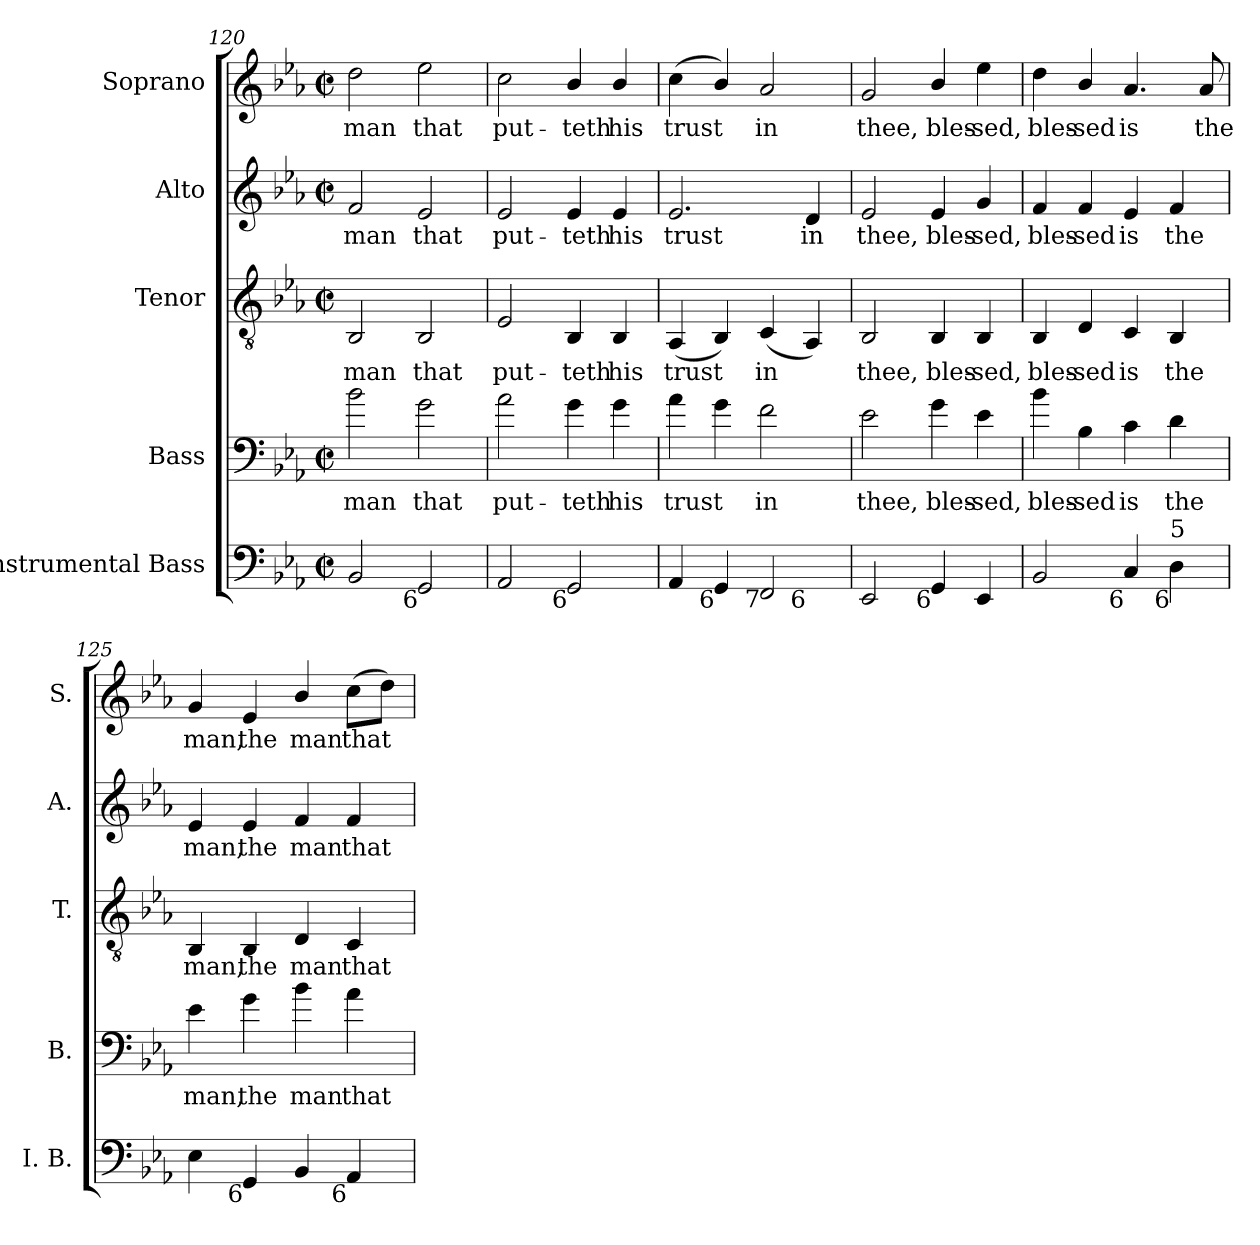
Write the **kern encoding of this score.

**kern	**kern	**text	**kern	**text	**kern	**text	**kern	**text
*part5	*part4	*part4	*part3	*part3	*part2	*part2	*part1	*part1
*staff5	*staff4	*staff4	*staff3	*staff3	*staff2	*staff2	*staff1	*staff1
*I"Instrumental Bass	*I"Bass	*	*I"Tenor	*	*I"Alto	*	*I"Soprano	*
*I'I. B.	*I'B.	*	*I'T.	*	*I'A.	*	*I'S.	*
*clefF4	*clefF4	*	*clefGv2	*	*clefG2	*	*clefG2	*
*	*ITrd8c14	*	*	*	*	*	*	*
*k[b-e-a-]	*k[b-e-a-]	*	*k[b-e-a-]	*	*k[b-e-a-]	*	*k[b-e-a-]	*
*E-:	*E-:	*	*E-:	*	*E-:	*	*E-:	*
*M2/2	*M2/2	*	*M2/2	*	*M2/2	*	*M2/2	*
*met(c|)	*met(c|)	*	*met(c|)	*	*met(c|)	*	*met(c|)	*
=120	=120	=120	=120	=120	=120	=120	=120	=120
!	!	!LO:LY:b:color=#000000	!	!	!	!	!	!
!	!	!	!	!LO:LY:b:color=#000000	!	!	!	!
!	!	!	!	!	!	!LO:LY:b:color=#000000	!	!
!	!	!	!	!	!	!	!	!LO:LY:b:color=#000000
2BB-i/	2B-i\	man	2BB-i/	man	2fi/	man	2ddi\	man
!	!	!LO:LY:b:color=#000000	!	!	!	!	!	!
!	!	!	!	!LO:LY:b:color=#000000	!	!	!	!
!	!	!	!	!	!	!LO:LY:b:color=#000000	!	!
!LO:TX:b:rj:t=6	!	!	!	!	!	!	!	!
!	!	!	!	!	!	!	!	!LO:LY:b:color=#000000
2GGi/	2Gi\	that	2BB-i/	that	2e-i/	that	2ee-i\	that
!!LO:PB:g=z
=121	=121	=121	=121	=121	=121	=121	=121	=121
!	!	!LO:LY:b:color=#000000	!	!	!	!	!	!
!	!	!	!	!LO:LY:b:color=#000000	!	!	!	!
!	!	!	!	!	!	!LO:LY:b:color=#000000	!	!
!	!	!	!	!	!	!	!	!LO:LY:b:color=#000000
2AA-i/	2A-i\	put-	2E-i/	put-	2e-i/	put-	2cci\	put-
!	!	!LO:LY:b:color=#000000	!	!	!	!	!	!
!	!	!	!	!LO:LY:b:color=#000000	!	!	!	!
!	!	!	!	!	!	!LO:LY:b:color=#000000	!	!
!LO:TX:b:rj:t=6	!	!	!	!	!	!	!	!
!	!	!	!	!	!	!	!	!LO:LY:b:color=#000000
2GGi/	4Gi\	-teth	4BB-i/	-teth	4e-i/	-teth	4b-i/	-teth
!	!	!LO:LY:b:color=#000000	!	!	!	!	!	!
!	!	!	!	!LO:LY:b:color=#000000	!	!	!	!
!	!	!	!	!	!	!LO:LY:b:color=#000000	!	!
!	!	!	!	!	!	!	!	!LO:LY:b:color=#000000
.	4Gi\	his	4BB-i/	his	4e-i/	his	4b-i/	his
=122	=122	=122	=122	=122	=122	=122	=122	=122
!	!	!LO:LY:b:color=#000000	!	!	!	!	!	!
!	!	!	!	!LO:LY:b:color=#000000	!	!	!	!
!	!	!	!	!	!	!LO:LY:b:color=#000000	!	!
!	!	!	!	!	!	!	!	!LO:LY:b:color=#000000
*^	*	*	*	*	*	*	*	*
4AA-i/	2.ryy	4A-i\	trust	(4AA-i/	trust	2.e-i/	trust	(4cci\	trust
!LO:TX:b:rj:t=6	!	!	!	!	!	!	!	!	!
4GGi/	.	4Gi\	.	4BB-i/)	.	.	.	4b-i/)	.
!	!	!	!LO:LY:b:color=#000000	!	!	!	!	!	!
!	!	!	!	!	!LO:LY:b:color=#000000	!	!	!	!
!LO:TX:b:rj:t=7	!	!	!	!	!	!	!	!	!
!	!	!	!	!	!	!	!	!	!LO:LY:b:color=#000000
2FFi/	.	2Fi\	in	(4Ci/	in	.	.	2a-i/	in
!	!LO:TX:b:rj:t=6	!	!	!	!	!	!	!	!
!	!	!	!	!	!	!	!LO:LY:b:color=#000000	!	!
.	4ryy	.	.	4AA-i/)	.	4di/	in	.	.
*v	*v	*	*	*	*	*	*	*	*
=123	=123	=123	=123	=123	=123	=123	=123	=123
*^	*	*	*	*	*	*	*	*
!	!	!	!LO:LY:b:color=#000000	!	!	!	!	!	!
*v	*v	*	*	*	*	*	*	*	*
*^	*	*	*	*	*	*	*	*
!	!	!	!	!	!LO:LY:b:color=#000000	!	!	!	!
*v	*v	*	*	*	*	*	*	*	*
*^	*	*	*	*	*	*	*	*
!	!	!	!	!	!	!	!LO:LY:b:color=#000000	!	!
*v	*v	*	*	*	*	*	*	*	*
*^	*	*	*	*	*	*	*	*
!	!	!	!	!	!	!	!	!	!LO:LY:b:color=#000000
*v	*v	*	*	*	*	*	*	*	*
2EE-i/	2E-i\	thee,	2BB-i/	thee,	2e-i/	thee,	2gi/	thee,
!	!	!LO:LY:b:color=#000000	!	!	!	!	!	!
!	!	!	!	!LO:LY:b:color=#000000	!	!	!	!
!	!	!	!	!	!	!LO:LY:b:color=#000000	!	!
!LO:TX:b:rj:t=6	!	!	!	!	!	!	!	!
!	!	!	!	!	!	!	!	!LO:LY:b:color=#000000
4GGi/	4Gi\	bles-	4BB-i/	bles-	4e-i/	bles-	4b-i/	bles-
!	!	!LO:LY:b:color=#000000	!	!	!	!	!	!
!	!	!	!	!LO:LY:b:color=#000000	!	!	!	!
!	!	!	!	!	!	!LO:LY:b:color=#000000	!	!
!	!	!	!	!	!	!	!	!LO:LY:b:color=#000000
4EE-i/	4E-i\	-sed,	4BB-i/	-sed,	4gi/	-sed,	4ee-i\	-sed,
=124	=124	=124	=124	=124	=124	=124	=124	=124
!	!	!LO:LY:b:color=#000000	!	!	!	!	!	!
!	!	!	!	!LO:LY:b:color=#000000	!	!	!	!
!	!	!	!	!	!	!LO:LY:b:color=#000000	!	!
!	!	!	!	!	!	!	!	!LO:LY:b:color=#000000
2BB-i/	4B-i\	bles-	4BB-i/	bles-	4fi/	bles-	4ddi\	bles-
!	!	!LO:LY:b:color=#000000	!	!	!	!	!	!
!	!	!	!	!LO:LY:b:color=#000000	!	!	!	!
!	!	!	!	!	!	!LO:LY:b:color=#000000	!	!
!	!	!	!	!	!	!	!	!LO:LY:b:color=#000000
.	4BB-i\	-sed	4Di/	-sed	4fi/	-sed	4b-i/	-sed
!	!	!LO:LY:b:color=#000000	!	!	!	!	!	!
!	!	!	!	!LO:LY:b:color=#000000	!	!	!	!
!	!	!	!	!	!	!LO:LY:b:color=#000000	!	!
!LO:TX:b:rj:t=6	!	!	!	!	!	!	!	!
!	!	!	!	!	!	!	!	!LO:LY:b:color=#000000
4Ci/	4Ci\	is	4Ci/	is	4e-i/	is	4.a-i/	is
!	!	!LO:LY:b:color=#000000	!	!	!	!	!	!
!	!	!	!	!LO:LY:b:color=#000000	!	!	!	!
!LO:TX:b:rj:t=6	!	!	!	!	!	!	!	!
!LO:TX:t=5	!	!	!	!	!	!	!	!
!	!	!	!	!	!	!LO:LY:b:color=#000000	!	!
4Di\	4Di\	the	4BB-i/	the	4fi/	the	.	.
!	!	!	!	!	!	!	!	!LO:LY:b:color=#000000
.	.	.	.	.	.	.	8a-i/	the
=125	=125	=125	=125	=125	=125	=125	=125	=125
!	!	!LO:LY:b:color=#000000	!	!	!	!	!	!
!	!	!	!	!LO:LY:b:color=#000000	!	!	!	!
!	!	!	!	!	!	!LO:LY:b:color=#000000	!	!
!	!	!	!	!	!	!	!	!LO:LY:b:color=#000000
4E-i\	4E-i\	man,	4BB-i/	man,	4e-i/	man,	4gi/	man,
!	!	!LO:LY:b:color=#000000	!	!	!	!	!	!
!	!	!	!	!LO:LY:b:color=#000000	!	!	!	!
!	!	!	!	!	!	!LO:LY:b:color=#000000	!	!
!LO:TX:b:rj:t=6	!	!	!	!	!	!	!	!
!	!	!	!	!	!	!	!	!LO:LY:b:color=#000000
4GGi/	4Gi\	the	4BB-i/	the	4e-i/	the	4e-i/	the
!	!	!LO:LY:b:color=#000000	!	!	!	!	!	!
!	!	!	!	!LO:LY:b:color=#000000	!	!	!	!
!	!	!	!	!	!	!LO:LY:b:color=#000000	!	!
!	!	!	!	!	!	!	!	!LO:LY:b:color=#000000
4BB-i/	4B-i\	man	4Di/	man	4fi/	man	4b-i/	man
!	!	!LO:LY:b:color=#000000	!	!	!	!	!	!
!	!	!	!	!LO:LY:b:color=#000000	!	!	!	!
!	!	!	!	!	!	!LO:LY:b:color=#000000	!	!
!LO:TX:b:rj:t=6	!	!	!	!	!	!	!	!
!	!	!	!	!	!	!	!	!LO:LY:b:color=#000000
4AA-i/	4A-i\	that	4Ci/	that	4fi/	that	(8cci\L	that
.	.	.	.	.	.	.	8ddi\J)	.
=	=	=	=	=	=	=	=	=
*-	*-	*-	*-	*-	*-	*-	*-	*-
